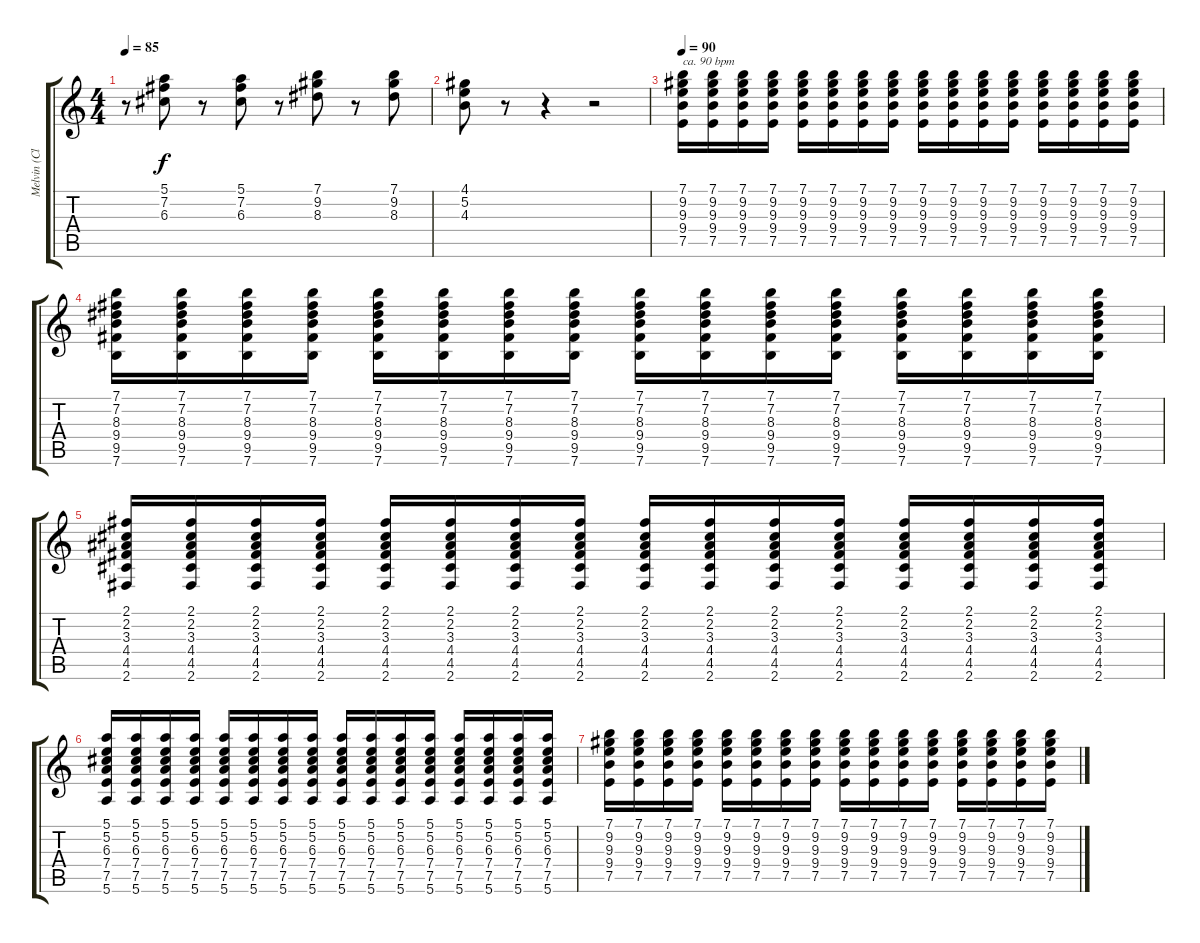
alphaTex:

\track ("Melvin (Clean Guitar)" "Melvin (Cl") {instrument electricguitarclean}
\staff {score tabs}
\tuning (E4 B3 G3 D3 A2 E2) {hide}
\ts (4 4)
\tempo 85
\clef g2
\ks c
r.8{dy f} (5.1 7.2 6.3).8 r.8 (5.1 7.2 6.3).8 r.8 (7.1 9.2 8.3).8 r.8 (7.1 9.2 8.3).8 |
(4.1 5.2 4.3).8 r.8 r.4 r.2 |
\tempo 90
(7.1 9.2 9.3 9.4 7.5).16{txt "ca. 90 bpm"} (7.1 9.2 9.3 9.4 7.5).16 (7.1 9.2 9.3 9.4 7.5).16 (7.1 9.2 9.3 9.4 7.5).16 (7.1 9.2 9.3 9.4 7.5).16 (7.1 9.2 9.3 9.4 7.5).16 (7.1 9.2 9.3 9.4 7.5).16 (7.1 9.2 9.3 9.4 7.5).16 (7.1 9.2 9.3 9.4 7.5).16 (7.1 9.2 9.3 9.4 7.5).16 (7.1 9.2 9.3 9.4 7.5).16 (7.1 9.2 9.3 9.4 7.5).16 (7.1 9.2 9.3 9.4 7.5).16 (7.1 9.2 9.3 9.4 7.5).16 (7.1 9.2 9.3 9.4 7.5).16 (7.1 9.2 9.3 9.4 7.5).16 |
(7.1 7.2 8.3 9.4 9.5 7.6).16 (7.1 7.2 8.3 9.4 9.5 7.6).16 (7.1 7.2 8.3 9.4 9.5 7.6).16 (7.1 7.2 8.3 9.4 9.5 7.6).16 (7.1 7.2 8.3 9.4 9.5 7.6).16 (7.1 7.2 8.3 9.4 9.5 7.6).16 (7.1 7.2 8.3 9.4 9.5 7.6).16 (7.1 7.2 8.3 9.4 9.5 7.6).16 (7.1 7.2 8.3 9.4 9.5 7.6).16 (7.1 7.2 8.3 9.4 9.5 7.6).16 (7.1 7.2 8.3 9.4 9.5 7.6).16 (7.1 7.2 8.3 9.4 9.5 7.6).16 (7.1 7.2 8.3 9.4 9.5 7.6).16 (7.1 7.2 8.3 9.4 9.5 7.6).16 (7.1 7.2 8.3 9.4 9.5 7.6).16 (7.1 7.2 8.3 9.4 9.5 7.6).16 |
(2.1 2.2 3.3 4.4 4.5 2.6).16 (2.1 2.2 3.3 4.4 4.5 2.6).16 (2.1 2.2 3.3 4.4 4.5 2.6).16 (2.1 2.2 3.3 4.4 4.5 2.6).16 (2.1 2.2 3.3 4.4 4.5 2.6).16 (2.1 2.2 3.3 4.4 4.5 2.6).16 (2.1 2.2 3.3 4.4 4.5 2.6).16 (2.1 2.2 3.3 4.4 4.5 2.6).16 (2.1 2.2 3.3 4.4 4.5 2.6).16 (2.1 2.2 3.3 4.4 4.5 2.6).16 (2.1 2.2 3.3 4.4 4.5 2.6).16 (2.1 2.2 3.3 4.4 4.5 2.6).16 (2.1 2.2 3.3 4.4 4.5 2.6).16 (2.1 2.2 3.3 4.4 4.5 2.6).16 (2.1 2.2 3.3 4.4 4.5 2.6).16 (2.1 2.2 3.3 4.4 4.5 2.6).16 |
(5.1 5.2 6.3 7.4 7.5 5.6).16 (5.1 5.2 6.3 7.4 7.5 5.6).16 (5.1 5.2 6.3 7.4 7.5 5.6).16 (5.1 5.2 6.3 7.4 7.5 5.6).16 (5.1 5.2 6.3 7.4 7.5 5.6).16 (5.1 5.2 6.3 7.4 7.5 5.6).16 (5.1 5.2 6.3 7.4 7.5 5.6).16 (5.1 5.2 6.3 7.4 7.5 5.6).16 (5.1 5.2 6.3 7.4 7.5 5.6).16 (5.1 5.2 6.3 7.4 7.5 5.6).16 (5.1 5.2 6.3 7.4 7.5 5.6).16 (5.1 5.2 6.3 7.4 7.5 5.6).16 (5.1 5.2 6.3 7.4 7.5 5.6).16 (5.1 5.2 6.3 7.4 7.5 5.6).16 (5.1 5.2 6.3 7.4 7.5 5.6).16 (5.1 5.2 6.3 7.4 7.5 5.6).16 |
(7.1 9.2 9.3 9.4 7.5).16 (7.1 9.2 9.3 9.4 7.5).16 (7.1 9.2 9.3 9.4 7.5).16 (7.1 9.2 9.3 9.4 7.5).16 (7.1 9.2 9.3 9.4 7.5).16 (7.1 9.2 9.3 9.4 7.5).16 (7.1 9.2 9.3 9.4 7.5).16 (7.1 9.2 9.3 9.4 7.5).16 (7.1 9.2 9.3 9.4 7.5).16 (7.1 9.2 9.3 9.4 7.5).16 (7.1 9.2 9.3 9.4 7.5).16 (7.1 9.2 9.3 9.4 7.5).16 (7.1 9.2 9.3 9.4 7.5).16 (7.1 9.2 9.3 9.4 7.5).16 (7.1 9.2 9.3 9.4 7.5).16 (7.1 9.2 9.3 9.4 7.5).16
